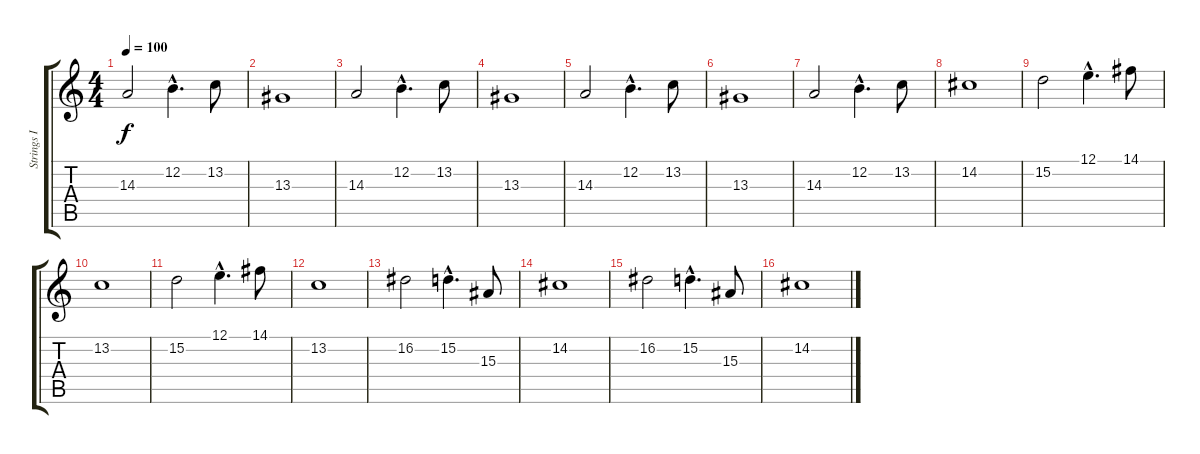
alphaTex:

\track ("Strings I" "Strings I") {instrument stringensemble1}
\staff {score tabs}
\tuning (E4 B3 G3 D3 A2 E2) {hide}
\ts (4 4)
\tempo 100
\clef g2
\ks c
14.3.2{dy f} 12.2{hac}.4{d} 13.2.8 |
13.3.1 |
14.3.2 12.2{hac}.4{d} 13.2.8 |
13.3.1 |
14.3.2 12.2{hac}.4{d} 13.2.8 |
13.3.1 |
14.3.2 12.2{hac}.4{d} 13.2.8 |
14.2.1 |
15.2.2 12.1{hac}.4{d} 14.1.8 |
13.2.1 |
15.2.2 12.1{hac}.4{d} 14.1.8 |
13.2.1 |
16.2.2 15.2{hac}.4{d} 15.3.8 |
14.2.1 |
16.2.2 15.2{hac}.4{d} 15.3.8 |
14.2.1
